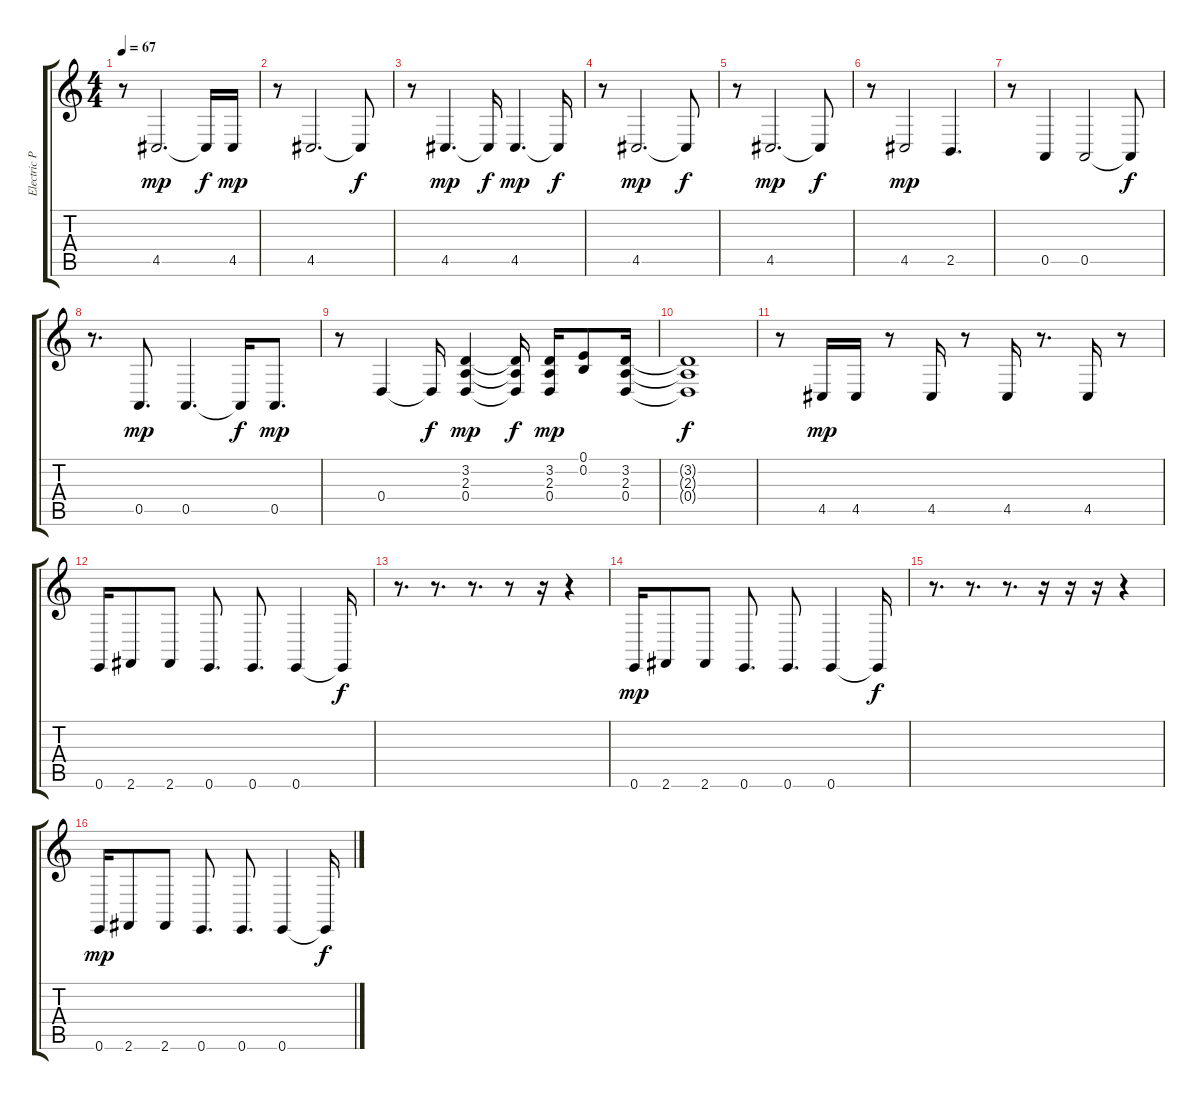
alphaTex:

\track ("Electric Piano Lower" "Electric P") {instrument ocarina}
\staff {score tabs}
\tuning (E4 B3 G3 D3 A2 E2) {hide}
\ts (4 4)
\tempo 67
\clef g2
\ks c
r.8{dy mp} 4.5.2{d} 4.5{t}.16{dy f} 4.5.16{dy mp} |
r.8 4.5.2{d} 4.5{t}.8{dy f} |
r.8 4.5.4{d dy mp} 4.5{t}.16{dy f} 4.5.4{d dy mp} 4.5{t}.16{dy f} |
r.8 4.5.2{d dy mp} 4.5{t}.8{dy f} |
r.8 4.5.2{d dy mp} 4.5{t}.8{dy f} |
r.8 4.5.2{dy mp} 2.5.4{d} |
r.8 0.5.4 0.5.2 0.5{t}.8{dy f} |
r.8{d} 0.5.8{d dy mp} 0.5.4{d} 0.5{t}.16{dy f} 0.5.8{d dy mp} |
r.8 0.4.4 0.4{t}.16{dy f} (3.2 2.3 0.4).4{dy mp} (3.2{t} 2.3{t} 0.4{t}).16{dy f} (3.2 2.3 0.4).16{dy mp} (0.1 0.2).8 (3.2 2.3 0.4).16 |
(3.2{t} 2.3{t} 0.4{t}).1{dy f} |
r.8 4.5.16{dy mp} 4.5.16 r.8 4.5.16 r.8 4.5.16 r.8{d} 4.5.16 r.8 |
0.6.16 2.6.8 2.6.8 0.6.8{d} 0.6.8{d} 0.6.4 0.6{t}.16{dy f} |
r.8{d} r.8{d} r.8{d} r.8 r.16 r.4 |
0.6.16{dy mp} 2.6.8 2.6.8 0.6.8{d} 0.6.8{d} 0.6.4 0.6{t}.16{dy f} |
r.8{d} r.8{d} r.8{d} r.16 r.16 r.16 r.4 |
0.6.16{dy mp} 2.6.8 2.6.8 0.6.8{d} 0.6.8{d} 0.6.4 0.6{t}.16{dy f}
